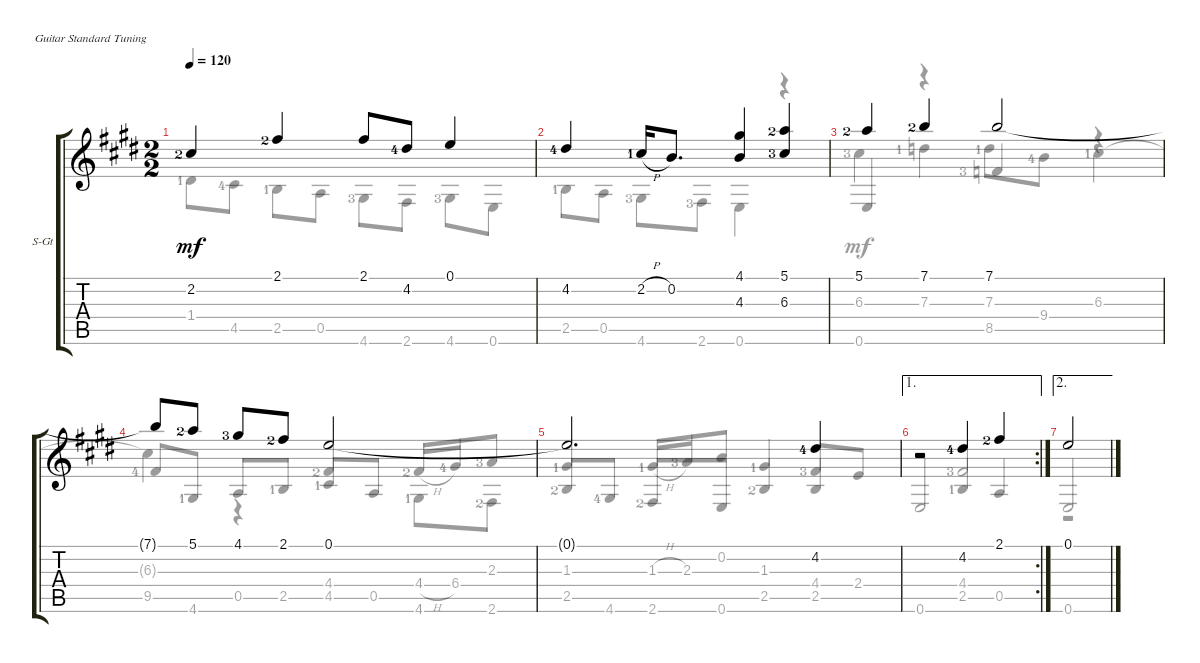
\defaultSystemsLayout 4
\bracketExtendMode groupsimilarinstruments
\firstSystemTrackNameOrientation horizontal
\otherSystemsTrackNameOrientation horizontal
\track ("Steel Guitar" "S-Gt") {instrument acousticguitarsteel}
\staff {score tabs}
\tuning (E4 B3 G3 D3 A2 E2)
\voice
\ts (2 2)
\tempo 120
\clef g2
\ks e
2.2{lf 3}.4{dy mf} 2.1{lf 3}.4 2.1.8 4.2{lf 5}.8 0.1.4 |
4.2{lf 5}.4 2.2{h lf 2}.16 0.2.8{d} (4.1 4.3).4 (6.3{lf 4} 5.1{lf 3}).4 |
5.1{lf 3}.4 7.1{lf 3}.4 7.1.2 |
7.1{t}.8 5.1{lf 3}.8 4.1{lf 4}.8 2.1{lf 3}.8 0.1.2 |
0.1{t}.2{d} 4.2{lf 5}.4 |
\ae 1
\rc 2
r.2 4.2{lf 5}.4 2.1{lf 3}.4 |
\ae 2
0.1.2
\voice
\clef g2
\ottava regular
\simile none
\ks e
1.4{lf 2}.8{dy mf} 4.5{lf 5}.8 2.5{lf 2}.8 0.5.8 4.6{lf 4}.8 2.6.8 4.6{lf 4}.8 0.6.8 |
2.5{lf 2}.8 0.5.8 4.6{lf 4}.8 2.6{lf 4}.8 0.6.4 r.4 |
0.6.4{beam invert} r.4{beam invert} 8.5{lf 4}.4{beam invert} r.4{beam invert} |
9.5{lf 5}.8{beam invert} 4.6{lf 2}.8 0.5.8 2.5{lf 2}.8 4.5{lf 2}.8{beam invert} 0.5.8 4.6{lf 2}.8 2.6{lf 3}.8 |
2.5{lf 3}.8{beam invert} 4.6{lf 5}.8 2.6{lf 3}.8 0.6.8 2.5{lf 3}.4{beam invert} 2.5.4{beam invert} |
0.6.2 2.5{lf 2}.4{beam invert} 0.5.4{beam invert} |
0.6.2{beam invert}
\voice
\clef g2
\ottava regular
\simile none
\ks e
|
|
6.3{lf 4}.4 7.3{lf 2}.4 7.3{lf 2}.8 9.4{lf 5}.8 6.3{lf 2}.4 |
6.3{t}.4 r.4 4.4{lf 3}.4{beam invert} 4.4{h lf 3}.16{beam invert} 6.4{lf 5}.16 2.3{lf 4}.8 |
1.3{lf 2}.4{beam invert} 1.3{h lf 2}.16{beam invert} 2.3{lf 4}.16 0.2.8 1.3{lf 2}.4{beam invert} 4.4{lf 4}.8{beam invert} 2.4.8 |
r.2 4.4{lf 4}.2{beam invert} |
r.2
